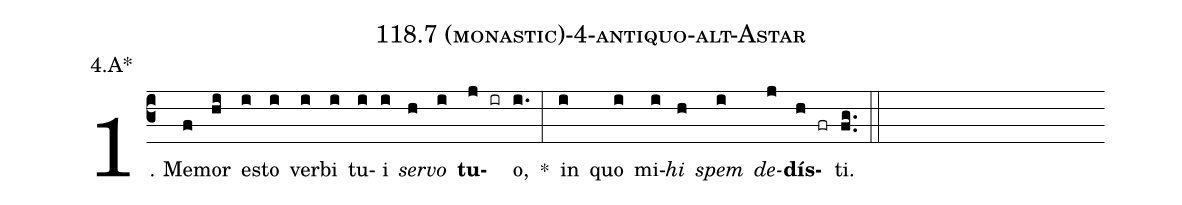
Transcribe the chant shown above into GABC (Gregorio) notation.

name: 118.7 (monastic)-4-antiquo-alt-Astar;
annotation: 4.A*;
%%
(c3)1. Me(f)mor(hi) es(i)to(i) ver(i)bi(i) tu(i)i(i) <i>ser</i>(h)<i>vo</i>(i) <b>tu</b>(j ir)o,(i.) *(:) in(i) quo(i) mi(i)<i>hi</i>(h) <i>spem</i>(i) <i>de</i>(j)<b>dís</b>(h fr)ti.(fg..) (::)
